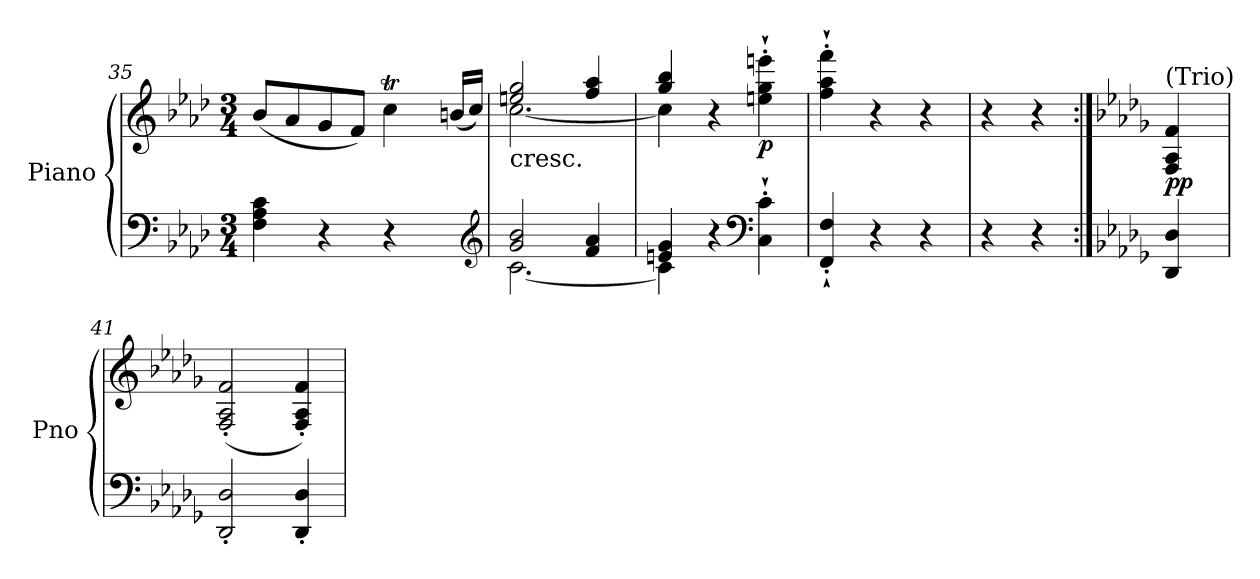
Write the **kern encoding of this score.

**kern	**kern	**dynam
*part1	*part1	*part1
*staff2	*staff1	*staff1/2
*I"Piano	*	*
*I'Pno	*	*
*clefF4	*clefG2	*
*k[b-e-a-d-]	*k[b-e-a-d-]	*
*A-:	*A-:	*
*M3/4	*M3/4	*
=35	=35	=35
*	*^	*
4F\ 4A-\ 4c\	(8b-/L	20%11ryy	.
.	8a-/	.	.
4r	8g/	.	.
.	8f/J)	.	.
4r	4cct\	.	.
*	*	*Xtuplet	*
.	.	20dd-yy	.
.	.	20ccyy	.
.	.	(20bn/LL	.
.	.	20cc/JJ)	.
*clefG2	*	*	*
=36	=36	=36	=36
*^	*	*	*
!	!	!LO:TX:b:t=cresc.	!	!
2g/ 2b-/	[2.c\	2een/ 2gg/	[2.cc\	.
4f/ 4a-/	.	4ff/ 4aa-/	.	.
=37	=37	=37	=37	=37
4en/ 4g/	4c\]	4gg/ 4bb-/	4cc\]	.
4r	2ryy	4r	2ryy	.
*clefF4	*	*	*	*
!	!	!	!	!LO:DY:b
4C\`' 4c\`'	.	4een\`' 4gg\`' 4eeen\`'	.	p
*v	*v	*	*	*
*	*v	*v	*
=38	=38	=38
4FF/`' 4F/`'	4ff\`' 4aa-\`' 4fff\`'	.
4r	4r	.
4r	4r	.
=39	=39	=39
4r	4r	.
4r	4r	.
=40:|!	=40:|!	=40:|!
*k[b-e-a-d-g-]	*k[b-e-a-d-g-]	*
*D-:	*D-:	*
!	!LO:TX:a:t=(Trio)	!
!	!	!LO:DY:b
4DD-/ 4D-/	4F/ 4A-/ 4f/	pp
!!LO:LB:g=z
=41	=41	=41
2DD-/' 2D-/'	(2F/' 2A-/' 2f/'	.
4DD-/' 4D-/'	4F/' 4A-/' 4f/')	.
=	=	=
*-	*-	*-
